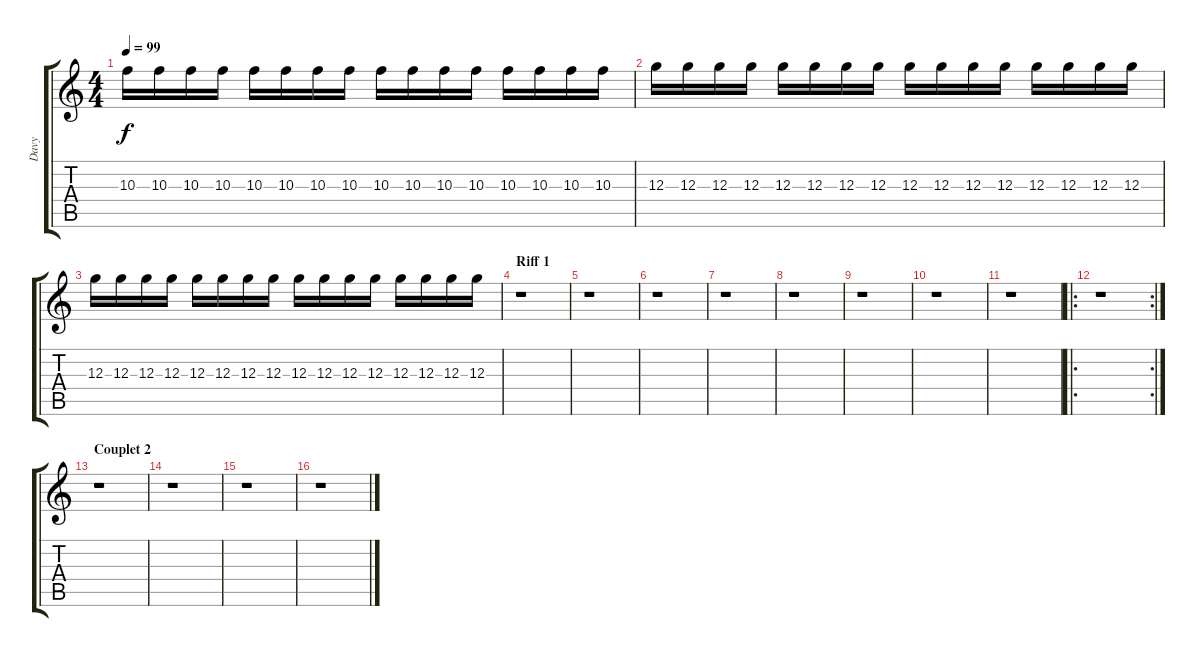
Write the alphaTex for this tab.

\track ("Davy" "Davy") {instrument overdrivenguitar}
\staff {score tabs}
\tuning (E4 B3 G3 D3 A2 E2) {hide}
\ts (4 4)
\tempo 99
\clef g2
\ks c
10.3.16{dy f} 10.3.16 10.3.16 10.3.16 10.3.16 10.3.16 10.3.16 10.3.16 10.3.16 10.3.16 10.3.16 10.3.16 10.3.16 10.3.16 10.3.16 10.3.16 |
12.3.16 12.3.16 12.3.16 12.3.16 12.3.16 12.3.16 12.3.16 12.3.16 12.3.16 12.3.16 12.3.16 12.3.16 12.3.16 12.3.16 12.3.16 12.3.16 |
12.3.16 12.3.16 12.3.16 12.3.16 12.3.16 12.3.16 12.3.16 12.3.16 12.3.16 12.3.16 12.3.16 12.3.16 12.3.16 12.3.16 12.3.16 12.3.16 |
\section ("" "Riff 1")
r.1 |
r.1 |
r.1 |
r.1 |
r.1 |
r.1 |
r.1 |
r.1 |
\ro
\rc 2
r.1 |
\section ("" "Couplet 2")
r.1 |
r.1 |
r.1 |
r.1
